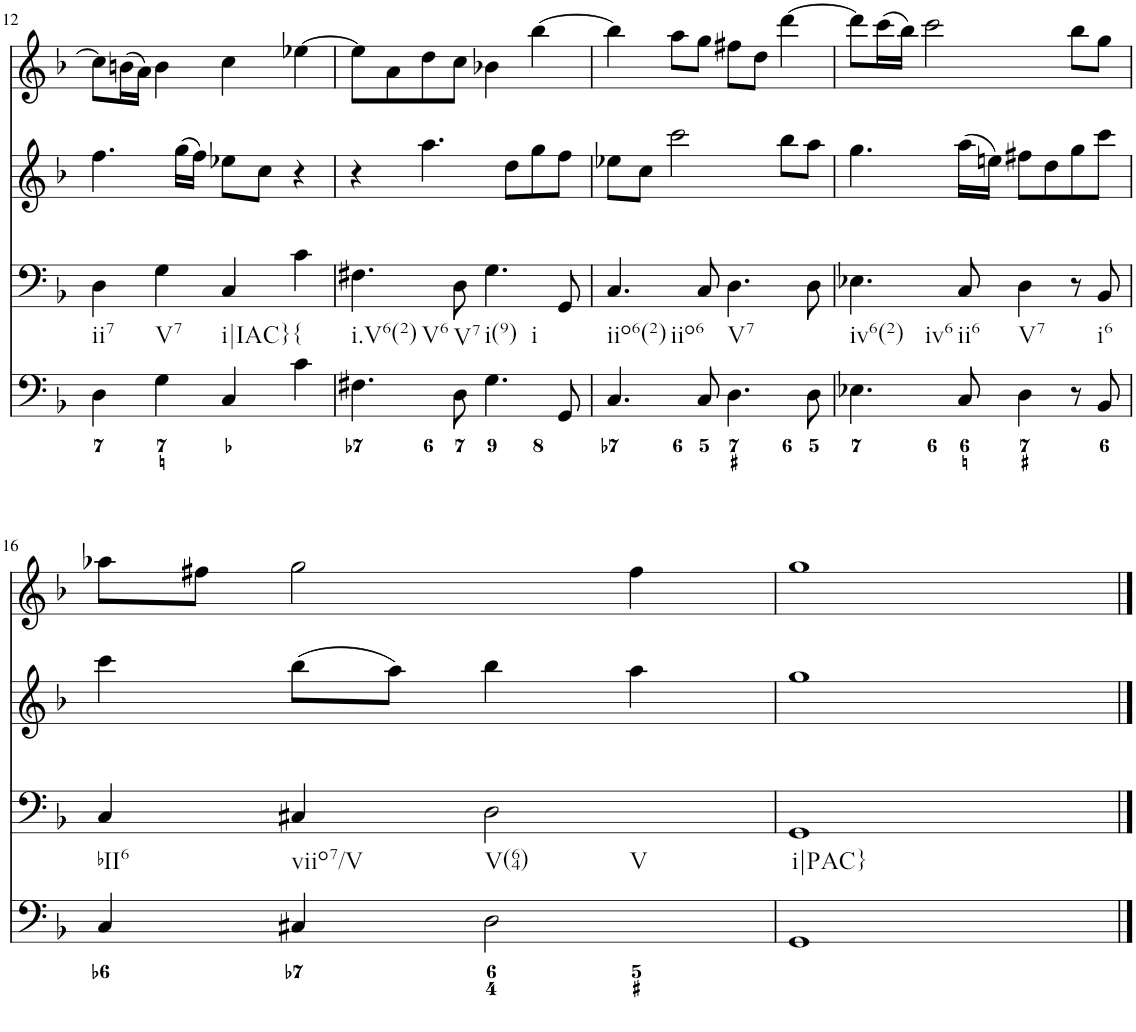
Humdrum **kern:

**kern	**kern	**kern	**kern
*part4	*part3	*part2	*part1
*staff4	*staff3	*staff2	*staff1
*I"Piano	*I"Piano	*I"Piano	*I"Piano
*I'Pno	*I'Pno	*I'Pno	*I'Pno
!!LO:PB:g=z
*clefF4	*clefF4	*clefG2	*clefG2
*k[b-]	*k[b-]	*k[b-]	*k[b-]
*d:	*d:	*d:	*d:
*M4/4	*M4/4	*M4/4	*M4/4
*met(c)	*met(c)	*met(c)	*met(c)
=12	=12	=12	=12
!	!LO:TX:b:t=ii7	!	!
4D\	4D\	4.ff\	8cc\L]
.	.	.	(16bn\L
.	.	.	16a\JJ)
!	!LO:TX:b:t=V7	!	!
4G\	4G\	.	4b\
.	.	(16gg\LL	.
.	.	16ff\JJ)	.
!	!LO:TX:b:t=i|IAC}	!	!
4C/	4C/	8ee-X\L	4cc\
.	.	8cc\J	.
!	!LO:TX:b:t={	!	!
4c\	4c\	4r	[4ee-X\
=13	=13	=13	=13
!	!LO:TX:b:t=i.V6(2)	!	!
!	!LO:TX:b:t=V6	!	!
4.F#X\	4.F#X\	4r	8ee-\L]
.	.	.	8a\
.	.	4.aa\	8dd\
!	!LO:TX:b:t=V7	!	!
8D\	8D\	.	8cc\J
!	!LO:TX:b:t=i(9)	!	!
!	!LO:TX:b:t=i	!	!
4.G\	4.G\	.	4b-X\
.	.	8dd\L	.
.	.	8gg\	[4bb-\
8GG/	8GG/	8ff\J	.
=14	=14	=14	=14
!	!LO:TX:b:t=iio6(2)	!	!
!	!LO:TX:b:t=iio6	!	!
4.C/	4.C/	8ee-X\L	4bb-\]
.	.	8cc\J	.
.	.	2ccc\	8aa\L
8C/	8C/	.	8gg\J
!	!LO:TX:b:t=V7	!	!
4.D\	4.D\	.	8ff#X\L
.	.	.	8dd\J
.	.	8bb-\L	[4ddd\
8D\	8D\	8aa\J	.
=15	=15	=15	=15
!	!LO:TX:b:t=iv6(2)	!	!
!	!LO:TX:b:t=iv6	!	!
4.E-X\	4.E-X\	4.gg\	8ddd\L]
.	.	.	(16ccc\L
.	.	.	16bb-\JJ)
.	.	.	2ccc\
!	!LO:TX:b:t=ii6	!	!
8C/	8C/	(16aa\LL	.
.	.	16een\JJ)	.
!	!LO:TX:b:t=V7	!	!
4D\	4D\	8ff#X\L	.
.	.	8dd\	.
8r	8r	8gg\	8bb-\L
!	!LO:TX:b:t=i6	!	!
8BB-/	8BB-/	8ccc\J	8gg\J
!!LO:LB:g=z
=16	=16	=16	=16
!	!LO:TX:b:t=bII6	!	!
4C/	4C/	4ccc\	8aa-X\L
.	.	.	8ff#X\J
!	!LO:TX:b:t=viio7/V	!	!
4C#X/	4C#X/	(8bb-\L	2gg\
.	.	8aa\J)	.
!	!LO:TX:b:t=V(64)	!	!
!	!LO:TX:b:t=V	!	!
2D\	2D\	4bb-\	.
.	.	4aa\	4ff#\
=17	=17	=17	=17
!	!LO:TX:b:t=i|PAC}	!	!
1GG	1GG	1gg	1gg
==	==	==	==
*-	*-	*-	*-
